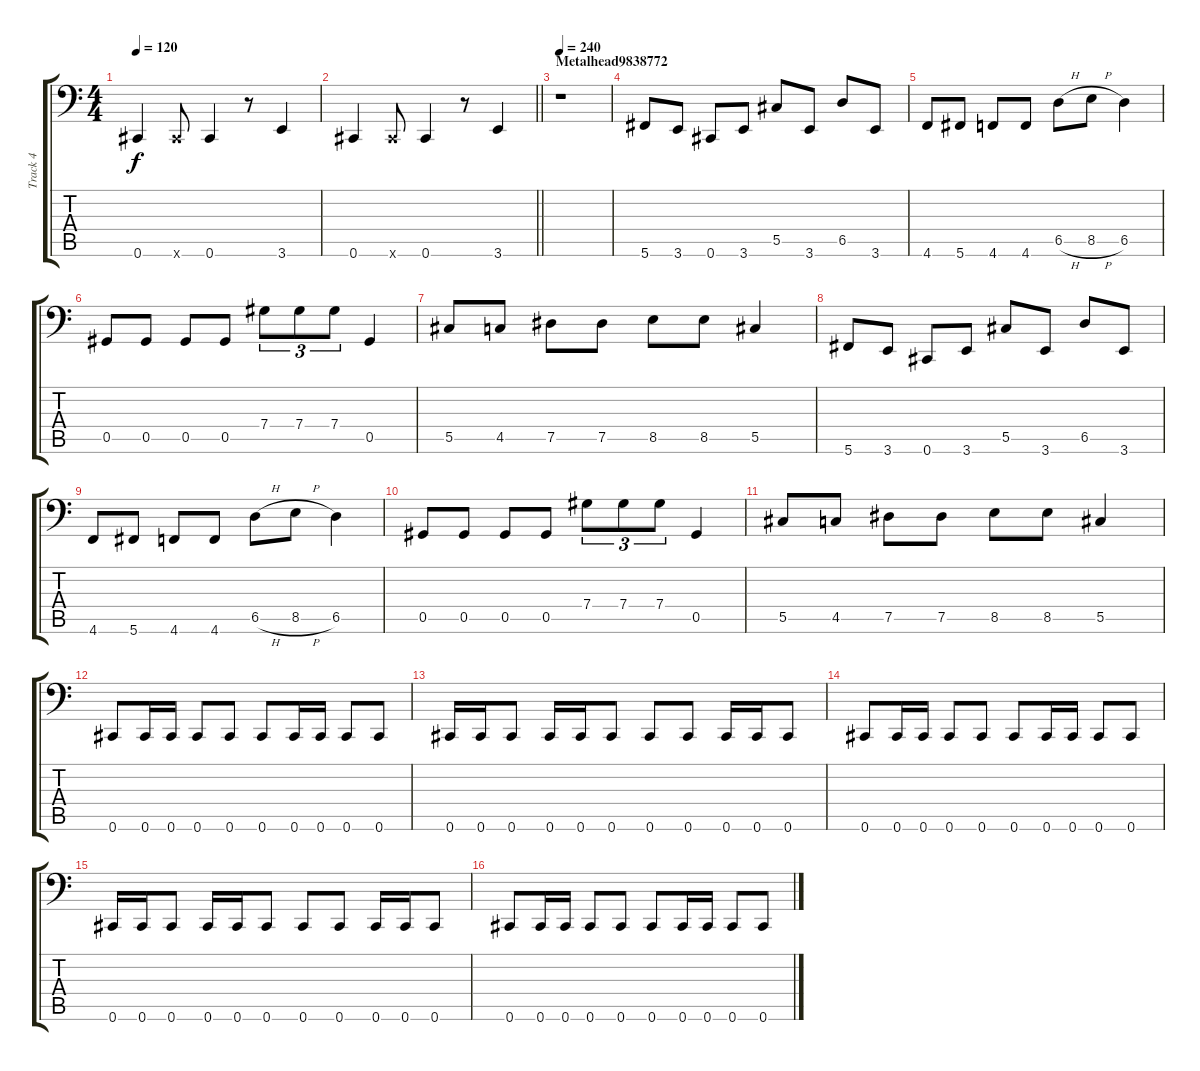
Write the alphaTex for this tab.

\track ("Track 4" "Track 4") {instrument electricbassfinger}
\staff {score tabs}
\tuning (Eb3 Bb2 Gb2 Db2 Ab1 Db1) {hide}
\ts (4 4)
\tempo 120
\clef f4
\ks c
0.6.4{dy f} 0.6{x}.8 0.6.4 r.8 3.6.4 |
\barLineRight lightlight
0.6.4 0.6{x}.8 0.6.4 r.8 3.6.4 |
\section ("" "Metalhead9838772")
\tempo 240
r.1 |
5.6.8 3.6.8 0.6.8 3.6.8 5.5.8 3.6.8 6.5.8 3.6.8 |
4.6.8 5.6.8 4.6.8 4.6.8 6.5{h}.8 8.5{h}.8 6.5.4 |
0.5.8 0.5.8 0.5.8 0.5.8 7.4.8{tu (3 2)} 7.4.8{tu (3 2)} 7.4.8{tu (3 2)} 0.5.4 |
5.5.8 4.5.8 7.5.8 7.5.8 8.5.8 8.5.8 5.5.4 |
5.6.8 3.6.8 0.6.8 3.6.8 5.5.8 3.6.8 6.5.8 3.6.8 |
4.6.8 5.6.8 4.6.8 4.6.8 6.5{h}.8 8.5{h}.8 6.5.4 |
0.5.8 0.5.8 0.5.8 0.5.8 7.4.8{tu (3 2)} 7.4.8{tu (3 2)} 7.4.8{tu (3 2)} 0.5.4 |
5.5.8 4.5.8 7.5.8 7.5.8 8.5.8 8.5.8 5.5.4 |
0.6.8 0.6.16 0.6.16 0.6.8 0.6.8 0.6.8 0.6.16 0.6.16 0.6.8 0.6.8 |
0.6.16 0.6.16 0.6.8 0.6.16 0.6.16 0.6.8 0.6.8 0.6.8 0.6.16 0.6.16 0.6.8 |
0.6.8 0.6.16 0.6.16 0.6.8 0.6.8 0.6.8 0.6.16 0.6.16 0.6.8 0.6.8 |
0.6.16 0.6.16 0.6.8 0.6.16 0.6.16 0.6.8 0.6.8 0.6.8 0.6.16 0.6.16 0.6.8 |
0.6.8 0.6.16 0.6.16 0.6.8 0.6.8 0.6.8 0.6.16 0.6.16 0.6.8 0.6.8
